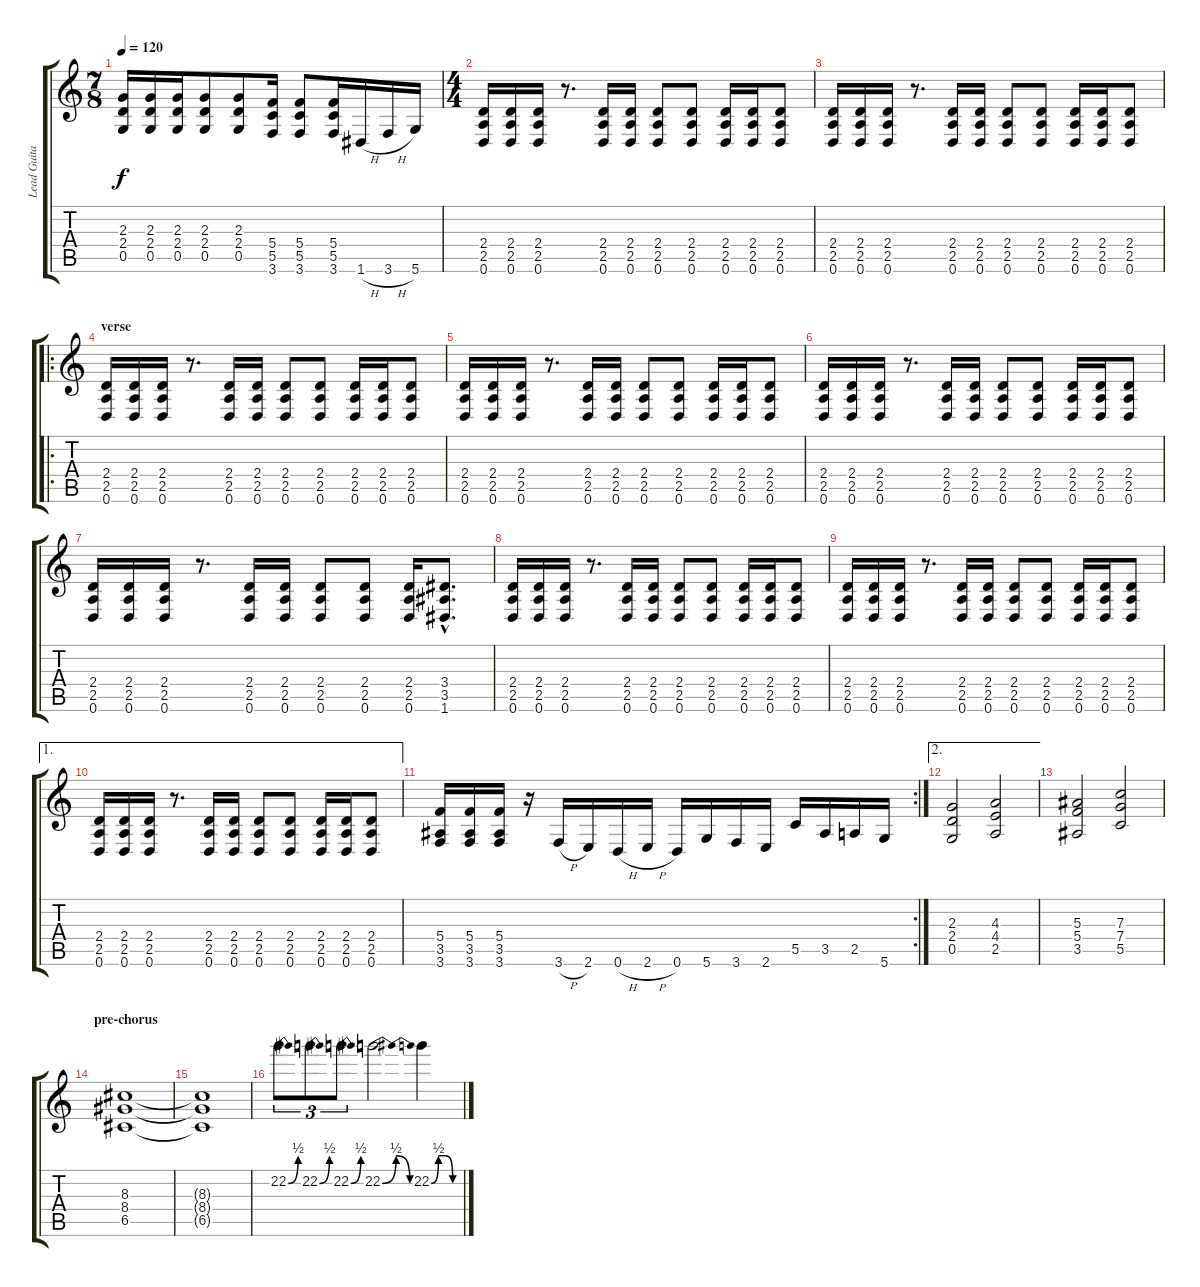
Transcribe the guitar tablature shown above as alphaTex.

\track ("Lead Guitar" "Lead Guita") {instrument distortionguitar}
\staff {score tabs}
\tuning (D4 A3 F3 C3 G2 D2) {hide}
\ts (7 8)
\tempo 120
\clef g2
\ks c
(2.3 2.4 0.5).16{dy f} (2.3 2.4 0.5).16 (2.3 2.4 0.5).16 (2.3 2.4 0.5).8 (2.3 2.4 0.5).8 (5.4 5.5 3.6).16 (5.4 5.5 3.6).8 (5.4 5.5 3.6).16 1.6{h}.16 3.6{h}.16 5.6.16 |
\ts (4 4)
(2.4 2.5 0.6).16 (2.4 2.5 0.6).16 (2.4 2.5 0.6).16 r.8{d} (2.4 2.5 0.6).16 (2.4 2.5 0.6).16 (2.4 2.5 0.6).8 (2.4 2.5 0.6).8 (2.4 2.5 0.6).16 (2.4 2.5 0.6).16 (2.4 2.5 0.6).8 |
(2.4 2.5 0.6).16 (2.4 2.5 0.6).16 (2.4 2.5 0.6).16 r.8{d} (2.4 2.5 0.6).16 (2.4 2.5 0.6).16 (2.4 2.5 0.6).8 (2.4 2.5 0.6).8 (2.4 2.5 0.6).16 (2.4 2.5 0.6).16 (2.4 2.5 0.6).8 |
\ro
\section ("" "verse")
(2.4 2.5 0.6).16 (2.4 2.5 0.6).16 (2.4 2.5 0.6).16 r.8{d} (2.4 2.5 0.6).16 (2.4 2.5 0.6).16 (2.4 2.5 0.6).8 (2.4 2.5 0.6).8 (2.4 2.5 0.6).16 (2.4 2.5 0.6).16 (2.4 2.5 0.6).8 |
(2.4 2.5 0.6).16 (2.4 2.5 0.6).16 (2.4 2.5 0.6).16 r.8{d} (2.4 2.5 0.6).16 (2.4 2.5 0.6).16 (2.4 2.5 0.6).8 (2.4 2.5 0.6).8 (2.4 2.5 0.6).16 (2.4 2.5 0.6).16 (2.4 2.5 0.6).8 |
(2.4 2.5 0.6).16 (2.4 2.5 0.6).16 (2.4 2.5 0.6).16 r.8{d} (2.4 2.5 0.6).16 (2.4 2.5 0.6).16 (2.4 2.5 0.6).8 (2.4 2.5 0.6).8 (2.4 2.5 0.6).16 (2.4 2.5 0.6).16 (2.4 2.5 0.6).8 |
(2.4 2.5 0.6).16 (2.4 2.5 0.6).16 (2.4 2.5 0.6).16 r.8{d} (2.4 2.5 0.6).16 (2.4 2.5 0.6).16 (2.4 2.5 0.6).8 (2.4 2.5 0.6).8 (2.4 2.5 0.6).16 (3.4{hac} 3.5{hac} 1.6{hac}).8{d} |
(2.4 2.5 0.6).16 (2.4 2.5 0.6).16 (2.4 2.5 0.6).16 r.8{d} (2.4 2.5 0.6).16 (2.4 2.5 0.6).16 (2.4 2.5 0.6).8 (2.4 2.5 0.6).8 (2.4 2.5 0.6).16 (2.4 2.5 0.6).16 (2.4 2.5 0.6).8 |
(2.4 2.5 0.6).16 (2.4 2.5 0.6).16 (2.4 2.5 0.6).16 r.8{d} (2.4 2.5 0.6).16 (2.4 2.5 0.6).16 (2.4 2.5 0.6).8 (2.4 2.5 0.6).8 (2.4 2.5 0.6).16 (2.4 2.5 0.6).16 (2.4 2.5 0.6).8 |
\ae 1
(2.4 2.5 0.6).16 (2.4 2.5 0.6).16 (2.4 2.5 0.6).16 r.8{d} (2.4 2.5 0.6).16 (2.4 2.5 0.6).16 (2.4 2.5 0.6).8 (2.4 2.5 0.6).8 (2.4 2.5 0.6).16 (2.4 2.5 0.6).16 (2.4 2.5 0.6).8 |
\rc 2
(5.4 3.5 3.6).16 (5.4 3.5 3.6).16 (5.4 3.5 3.6).16 r.16 3.6{h}.16 2.6.16 0.6{h}.16 2.6{h}.16 0.6.16 5.6.16 3.6.16 2.6.16 5.5.16 3.5.16 2.5.16 5.6.16 |
\ae 2
(2.3 2.4 0.5).2 (4.3 4.4 2.5).2 |
(5.3 5.4 3.5).2 (7.3 7.4 5.5).2 |
\section ("" "pre-chorus")
(8.3 8.4 6.5).1 |
(8.3{t} 8.4{t} 6.5{t}).1 |
22.2{be (bend 0 0 60 2)}.8{tu (3 2) volume 16} 22.2{be (bend 0 0 60 2)}.8{tu (3 2)} 22.2{be (bend 0 0 60 2)}.8{tu (3 2)} 22.2{be (bendrelease 0 0 5 2 51 2 60 0)}.2 22.2{be (custom 0 0 15 2 30 2 45 0 60 0)}.4
